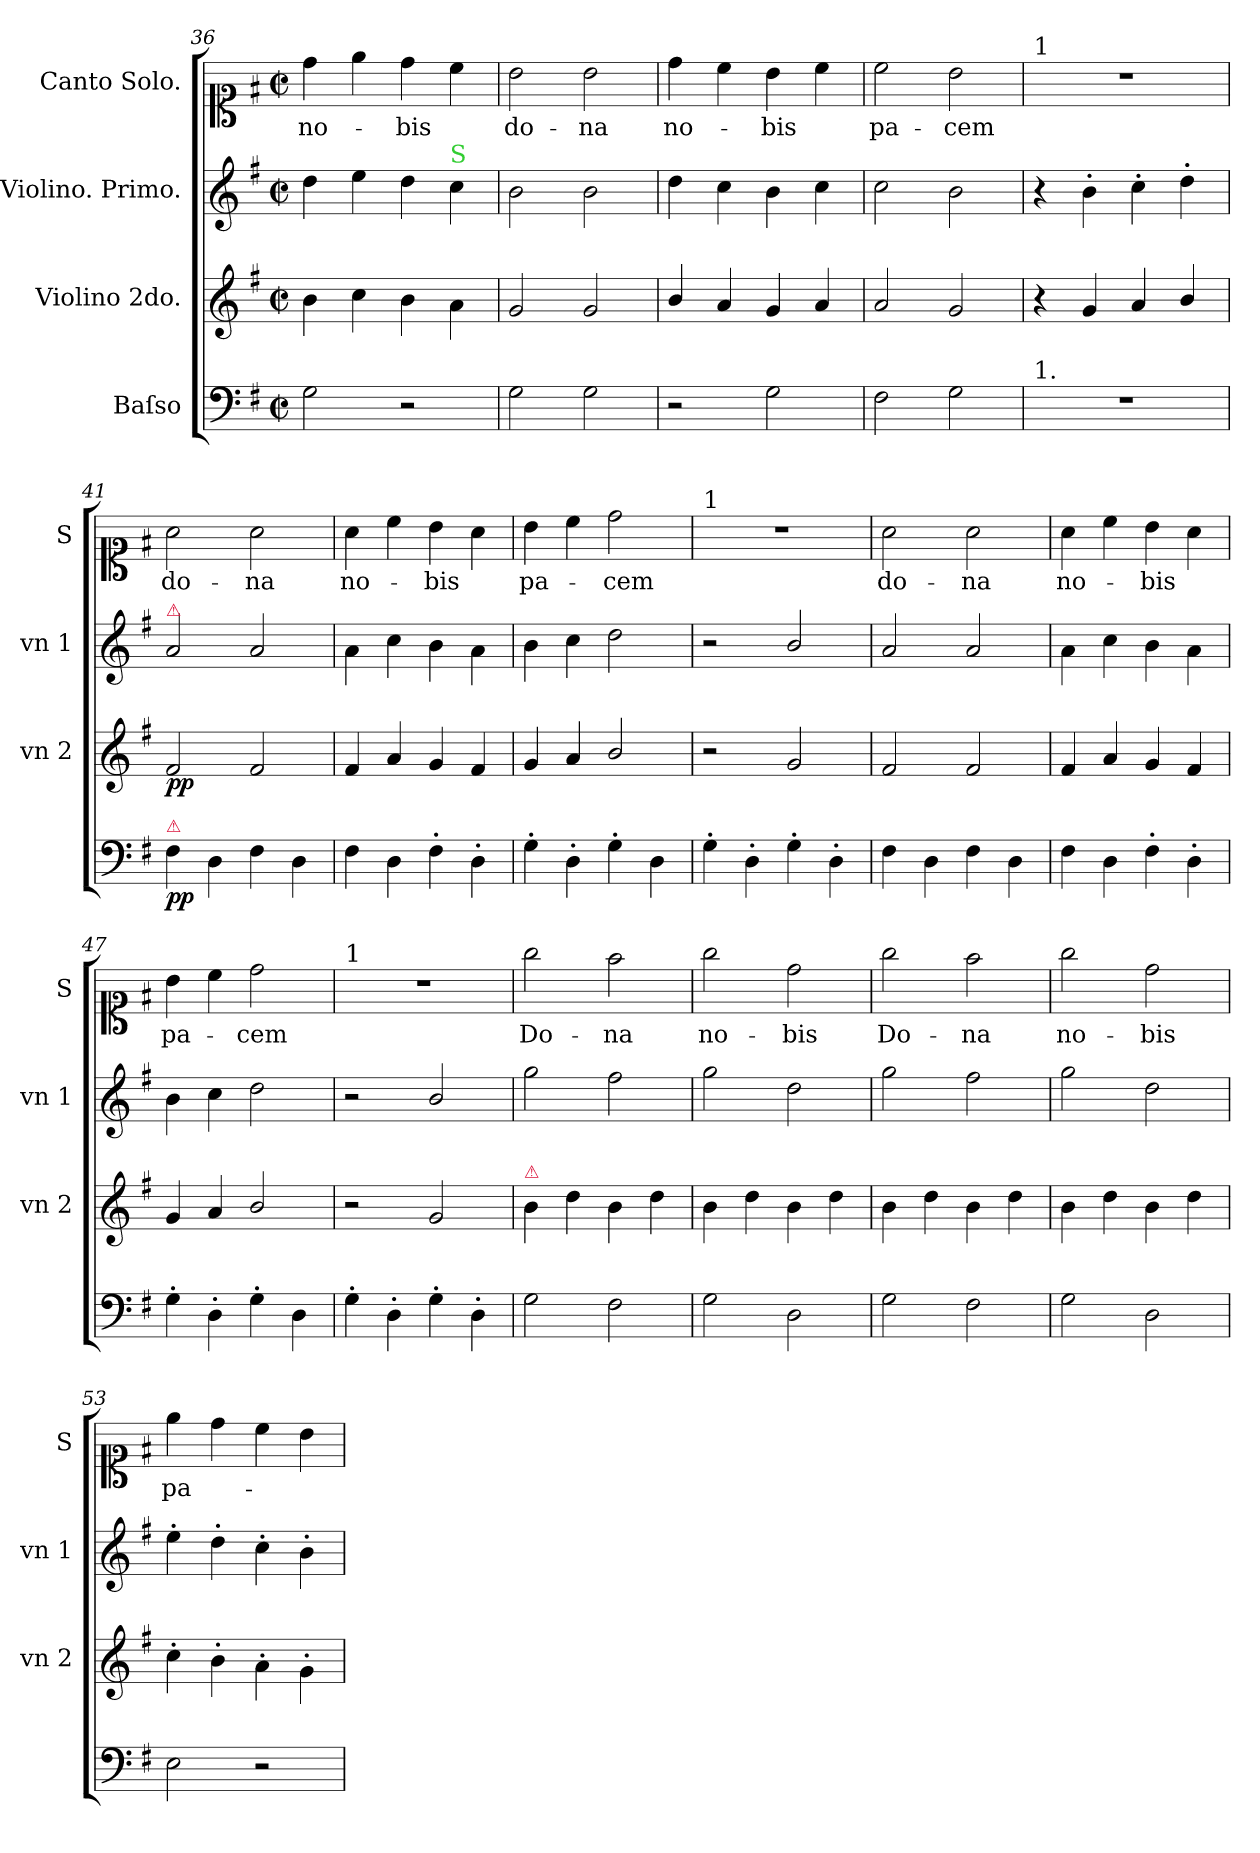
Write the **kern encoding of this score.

**kern	**dynam	**kern	**dynam	**kern	**dynam	**kern	**text
*part4	*part4	*part3	*part3	*part2	*part2	*part1	*part1
*staff4	*staff4	*staff3	*staff3	*staff2	*staff2	*staff1	*staff1
*I"Baſso	*	*I"Violino 2do.	*	*I"Violino. Primo.	*	*I"Canto Solo.	*
*	*	*I'vn 2	*	*I'vn 1	*	*I'S	*
*clefF4	*	*clefG2	*	*clefG2	*	*clefC1	*
*k[f#]	*	*k[f#]	*	*k[f#]	*	*k[f#]	*
*G:	*	*G:	*	*G:	*	*G:	*
*M2/2	*	*M2/2	*	*M2/2	*	*M2/2	*
*met(c|)	*	*met(c|)	*	*met(c|)	*	*met(c|)	*
=36	=36	=36	=36	=36	=36	=36	=36
2G\	.	4b\	.	4dd\	.	4dd\	no-
.	.	4cc\	.	4ee\	.	4ee\	.
2r	.	4b\	.	4dd\	.	4dd\	-bis
!	!	!	!	!LO:TX:a:color=limegreen:t=S	!	!	!
.	.	4a\	.	4cc\	.	4cc\	.
=37	=37	=37	=37	=37	=37	=37	=37
2G\	.	2g/	.	2b\	.	2b\	do-
2G\	.	2g/	.	2b\	.	2b\	-na
=38	=38	=38	=38	=38	=38	=38	=38
2r	.	4b/	.	4dd\	.	4dd\	no-
.	.	4a/	.	4cc\	.	4cc\	.
2G\	.	4g/	.	4b\	.	4b\	-bis
.	.	4a/	.	4cc\	.	4cc\	.
=39	=39	=39	=39	=39	=39	=39	=39
2F#\	.	2a/	.	2cc\	.	2cc\	pa-
2G\	.	2g/	.	2b\	.	2b\	-cem
=40	=40	=40	=40	=40	=40	=40	=40
!	!	!	!	!	!	!LO:TX:a:t=1	!
!LO:TX:a:t=1.	!	!	!	!	!	!	!
1r	.	4r	.	4r	.	1r	.
!	!	!	!LO:DY:b	!	!	!	!
.	.	4g/	for.	4b'\	.	.	.
.	.	4a/	.	4cc'\	.	.	.
.	.	4b/	.	4dd'\	.	.	.
=41	=41	=41	=41	=41	=41	=41	=41
!	!	!	!	!LO:TX:a:color=crimson:t=⚠	!	!	!
!LO:TX:a:color=crimson:t=⚠	!	!	!	!	!	!	!
!	!LO:DY:b	!	!LO:DY:b	!	!	!	!
4F#\	pp.	2f#/	pp.	2a/	.	2a\	do-
4D\	.	.	.	.	.	.	.
4F#\	.	2f#/	.	2a/	.	2a\	-na
4D\	.	.	.	.	.	.	.
=42	=42	=42	=42	=42	=42	=42	=42
4F#\	.	4f#/	.	4a\	.	4a\	no-
4D\	.	4a/	.	4cc\	.	4cc\	.
4F#'\	.	4g/	.	4b\	.	4b\	-bis
4D'\	.	4f#/	.	4a\	.	4a\	.
=43	=43	=43	=43	=43	=43	=43	=43
4G'\	.	4g/	.	4b\	.	4b\	pa-
4D'\	.	4a/	.	4cc\	.	4cc\	.
4G'\	.	2b/	.	2dd\	.	2dd\	-cem
4D\	.	.	.	.	.	.	.
=44	=44	=44	=44	=44	=44	=44	=44
!	!	!	!	!	!	!LO:TX:a:t=1	!
4G'\	.	2r	.	2r	.	1r	.
4D'\	.	.	.	.	.	.	.
4G'\	.	2g/	.	2b/	.	.	.
4D'\	.	.	.	.	.	.	.
=45	=45	=45	=45	=45	=45	=45	=45
4F#\	.	2f#/	.	2a/	.	2a\	do-
4D\	.	.	.	.	.	.	.
4F#\	.	2f#/	.	2a/	.	2a\	-na
4D\	.	.	.	.	.	.	.
=46	=46	=46	=46	=46	=46	=46	=46
4F#\	.	4f#/	.	4a\	.	4a\	no-
4D\	.	4a/	.	4cc\	.	4cc\	.
4F#'\	.	4g/	.	4b\	.	4b\	-bis
4D'\	.	4f#/	.	4a\	.	4a\	.
=47	=47	=47	=47	=47	=47	=47	=47
4G'\	.	4g/	.	4b\	.	4b\	pa-
4D'\	.	4a/	.	4cc\	.	4cc\	.
4G'\	.	2b/	.	2dd\	.	2dd\	-cem
4D\	.	.	.	.	.	.	.
=48	=48	=48	=48	=48	=48	=48	=48
!	!	!	!	!	!	!LO:TX:a:t=1	!
4G'\	.	2r	.	2r	.	1r	.
4D'\	.	.	.	.	.	.	.
4G'\	.	2g/	.	2b/	.	.	.
4D'\	.	.	.	.	.	.	.
=49	=49	=49	=49	=49	=49	=49	=49
!	!	!LO:TX:a:color=crimson:t=⚠	!	!	!	!	!
!	!LO:DY:b	!	!LO:DY:b	!	!LO:DY:b	!	!
2G\	for.	4b\	for	2gg\	for.	2gg\	Do-
.	.	4dd\	.	.	.	.	.
2F#\	.	4b\	.	2ff#\	.	2ff#\	-na
.	.	4dd\	.	.	.	.	.
=50	=50	=50	=50	=50	=50	=50	=50
2G\	.	4b\	.	2gg\	.	2gg\	no-
.	.	4dd\	.	.	.	.	.
2D\	.	4b\	.	2dd\	.	2dd\	-bis
.	.	4dd\	.	.	.	.	.
=51	=51	=51	=51	=51	=51	=51	=51
2G\	.	4b\	.	2gg\	.	2gg\	Do-
.	.	4dd\	.	.	.	.	.
2F#\	.	4b\	.	2ff#\	.	2ff#\	-na
.	.	4dd\	.	.	.	.	.
=52	=52	=52	=52	=52	=52	=52	=52
2G\	.	4b\	.	2gg\	.	2gg\	no-
.	.	4dd\	.	.	.	.	.
2D\	.	4b\	.	2dd\	.	2dd\	-bis
.	.	4dd\	.	.	.	.	.
=53	=53	=53	=53	=53	=53	=53	=53
2E\	.	4cc'\	.	4ee'\	.	4ee\	pa-
.	.	4b'\	.	4dd'\	.	4dd\	.
2r	.	4a'\	.	4cc'\	.	4cc\	.
.	.	4g'\	.	4b'\	.	4b\	.
=	=	=	=	=	=	=	=
*-	*-	*-	*-	*-	*-	*-	*-
